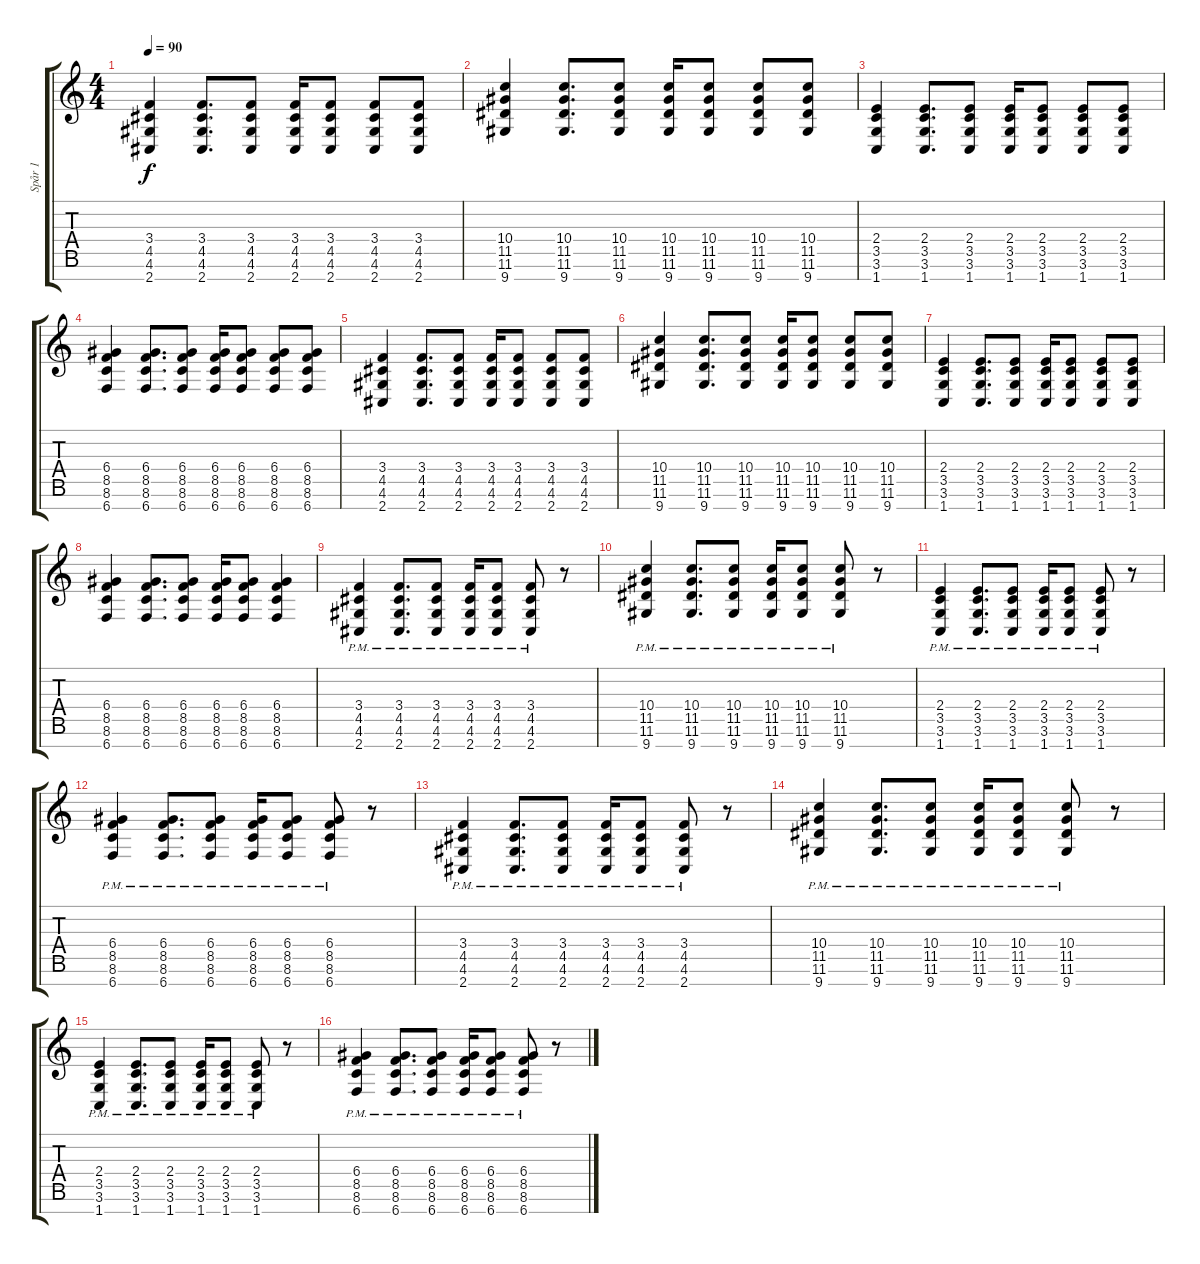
\track ("Spår 1" "Spår 1") {instrument acousticguitarsteel}
\staff {score tabs}
\tuning (E4 B3 G3 D3 A2 E2 B1) {hide}
\ts (4 4)
\tempo 90
\clef g2
\ks c
(3.4 4.5 4.6 2.7).4{dy f} (3.4 4.5 4.6 2.7).8{d} (3.4 4.5 4.6 2.7).8 (3.4 4.5 4.6 2.7).16 (3.4 4.5 4.6 2.7).8 (3.4 4.5 4.6 2.7).8 (3.4 4.5 4.6 2.7).8 |
(10.4 11.5 11.6 9.7).4 (10.4 11.5 11.6 9.7).8{d} (10.4 11.5 11.6 9.7).8 (10.4 11.5 11.6 9.7).16 (10.4 11.5 11.6 9.7).8 (10.4 11.5 11.6 9.7).8 (10.4 11.5 11.6 9.7).8 |
(2.4 3.5 3.6 1.7).4 (2.4 3.5 3.6 1.7).8{d} (2.4 3.5 3.6 1.7).8 (2.4 3.5 3.6 1.7).16 (2.4 3.5 3.6 1.7).8 (2.4 3.5 3.6 1.7).8 (2.4 3.5 3.6 1.7).8 |
(6.4 8.5 8.6 6.7).4 (6.4 8.5 8.6 6.7).8{d} (6.4 8.5 8.6 6.7).8 (6.4 8.5 8.6 6.7).16 (6.4 8.5 8.6 6.7).8 (6.4 8.5 8.6 6.7).8 (6.4 8.5 8.6 6.7).8 |
(3.4 4.5 4.6 2.7).4 (3.4 4.5 4.6 2.7).8{d} (3.4 4.5 4.6 2.7).8 (3.4 4.5 4.6 2.7).16 (3.4 4.5 4.6 2.7).8 (3.4 4.5 4.6 2.7).8 (3.4 4.5 4.6 2.7).8 |
(10.4 11.5 11.6 9.7).4 (10.4 11.5 11.6 9.7).8{d} (10.4 11.5 11.6 9.7).8 (10.4 11.5 11.6 9.7).16 (10.4 11.5 11.6 9.7).8 (10.4 11.5 11.6 9.7).8 (10.4 11.5 11.6 9.7).8 |
(2.4 3.5 3.6 1.7).4 (2.4 3.5 3.6 1.7).8{d} (2.4 3.5 3.6 1.7).8 (2.4 3.5 3.6 1.7).16 (2.4 3.5 3.6 1.7).8 (2.4 3.5 3.6 1.7).8 (2.4 3.5 3.6 1.7).8 |
(6.4 8.5 8.6 6.7).4 (6.4 8.5 8.6 6.7).8{d} (6.4 8.5 8.6 6.7).8 (6.4 8.5 8.6 6.7).16 (6.4 8.5 8.6 6.7).8 (6.4 8.5 8.6 6.7).4 |
(3.4{pm} 4.5{pm} 4.6{pm} 2.7{pm}).4 (3.4{pm} 4.5{pm} 4.6{pm} 2.7{pm}).8{d} (3.4{pm} 4.5{pm} 4.6{pm} 2.7{pm}).8 (3.4{pm} 4.5{pm} 4.6{pm} 2.7{pm}).16 (3.4{pm} 4.5{pm} 4.6{pm} 2.7{pm}).8 (3.4{pm} 4.5{pm} 4.6{pm} 2.7{pm}).8 r.8 |
(10.4{pm} 11.5{pm} 11.6{pm} 9.7{pm}).4 (10.4{pm} 11.5{pm} 11.6{pm} 9.7{pm}).8{d} (10.4{pm} 11.5{pm} 11.6{pm} 9.7{pm}).8 (10.4{pm} 11.5{pm} 11.6{pm} 9.7{pm}).16 (10.4{pm} 11.5{pm} 11.6{pm} 9.7{pm}).8 (10.4{pm} 11.5{pm} 11.6{pm} 9.7{pm}).8 r.8 |
(2.4{pm} 3.5{pm} 3.6{pm} 1.7{pm}).4 (2.4{pm} 3.5{pm} 3.6{pm} 1.7{pm}).8{d} (2.4{pm} 3.5{pm} 3.6{pm} 1.7{pm}).8 (2.4{pm} 3.5{pm} 3.6{pm} 1.7{pm}).16 (2.4{pm} 3.5{pm} 3.6{pm} 1.7{pm}).8 (2.4{pm} 3.5{pm} 3.6{pm} 1.7{pm}).8 r.8 |
(6.4{pm} 8.5{pm} 8.6{pm} 6.7{pm}).4 (6.4{pm} 8.5{pm} 8.6{pm} 6.7{pm}).8{d} (6.4{pm} 8.5{pm} 8.6{pm} 6.7{pm}).8 (6.4{pm} 8.5{pm} 8.6{pm} 6.7{pm}).16 (6.4{pm} 8.5{pm} 8.6{pm} 6.7{pm}).8 (6.4{pm} 8.5{pm} 8.6{pm} 6.7{pm}).8 r.8 |
(3.4{pm} 4.5{pm} 4.6{pm} 2.7{pm}).4 (3.4{pm} 4.5{pm} 4.6{pm} 2.7{pm}).8{d} (3.4{pm} 4.5{pm} 4.6{pm} 2.7{pm}).8 (3.4{pm} 4.5{pm} 4.6{pm} 2.7{pm}).16 (3.4{pm} 4.5{pm} 4.6{pm} 2.7{pm}).8 (3.4{pm} 4.5{pm} 4.6{pm} 2.7{pm}).8 r.8 |
(10.4{pm} 11.5{pm} 11.6{pm} 9.7{pm}).4 (10.4{pm} 11.5{pm} 11.6{pm} 9.7{pm}).8{d} (10.4{pm} 11.5{pm} 11.6{pm} 9.7{pm}).8 (10.4{pm} 11.5{pm} 11.6{pm} 9.7{pm}).16 (10.4{pm} 11.5{pm} 11.6{pm} 9.7{pm}).8 (10.4{pm} 11.5{pm} 11.6{pm} 9.7{pm}).8 r.8 |
(2.4{pm} 3.5{pm} 3.6{pm} 1.7{pm}).4 (2.4{pm} 3.5{pm} 3.6{pm} 1.7{pm}).8{d} (2.4{pm} 3.5{pm} 3.6{pm} 1.7{pm}).8 (2.4{pm} 3.5{pm} 3.6{pm} 1.7{pm}).16 (2.4{pm} 3.5{pm} 3.6{pm} 1.7{pm}).8 (2.4{pm} 3.5{pm} 3.6{pm} 1.7{pm}).8 r.8 |
(6.4{pm} 8.5{pm} 8.6{pm} 6.7{pm}).4 (6.4{pm} 8.5{pm} 8.6{pm} 6.7{pm}).8{d} (6.4{pm} 8.5{pm} 8.6{pm} 6.7{pm}).8 (6.4{pm} 8.5{pm} 8.6{pm} 6.7{pm}).16 (6.4{pm} 8.5{pm} 8.6{pm} 6.7{pm}).8 (6.4{pm} 8.5{pm} 8.6{pm} 6.7{pm}).8 r.8
